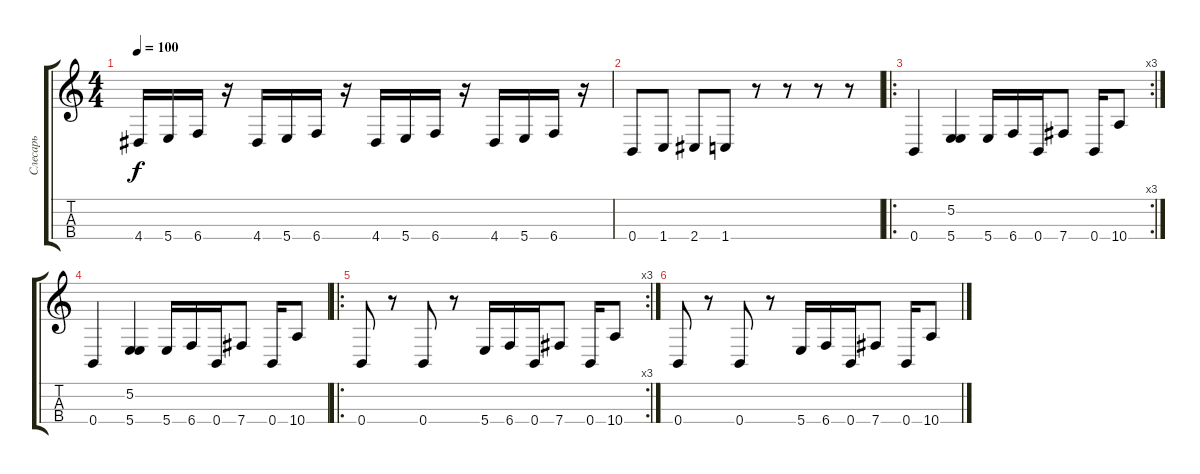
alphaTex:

\track ("Слесарь" "Слесарь") {instrument electricbassfinger}
\staff {score tabs}
\tuning (E2 B1 Gb1 B1) {hide}
\ts (4 4)
\tempo 100
\clef g2
\ks c
4.4.16{dy f} 5.4.16 6.4.16 r.16 4.4.16 5.4.16 6.4.16 r.16 4.4.16 5.4.16 6.4.16 r.16 4.4.16 5.4.16 6.4.16 r.16 |
0.4.8 1.4.8 2.4.8 1.4.8 r.8 r.8 r.8 r.8 |
\ro
\rc 3
0.4.4 (5.2 5.4).4 5.4.16 6.4.16 0.4.16 7.4.8 0.4.16 10.4.8 |
0.4.4 (5.2 5.4).4 5.4.16 6.4.16 0.4.16 7.4.8 0.4.16 10.4.8 |
\ro
\rc 3
0.4.8 r.8 0.4.8 r.8 5.4.16 6.4.16 0.4.16 7.4.8 0.4.16 10.4.8 |
0.4.8 r.8 0.4.8 r.8 5.4.16 6.4.16 0.4.16 7.4.8 0.4.16 10.4.8
